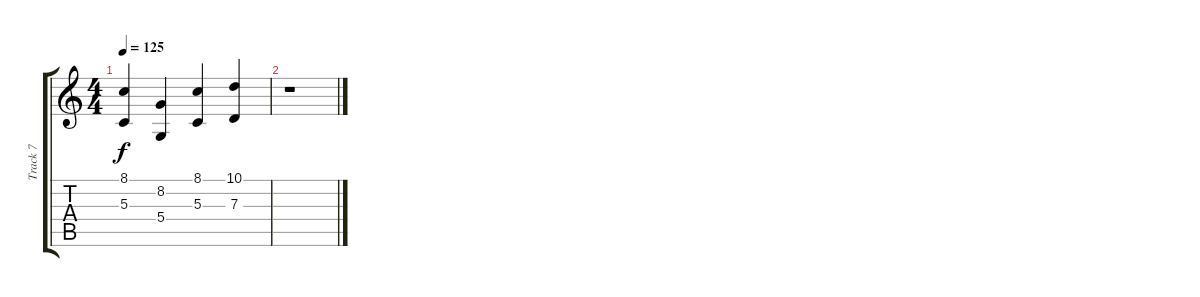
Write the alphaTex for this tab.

\track ("Track 7" "Track 7") {instrument stringensemble1}
\staff {score tabs}
\tuning (E4 B3 G3 D3 A2 E2) {hide}
\ts (4 4)
\tempo 125
\clef g2
\ks c
(8.1{t} 5.3{t}).4{dy f volume 6} (8.2 5.4).4 (8.1 5.3).4 (10.1 7.3).4 |
r.1
